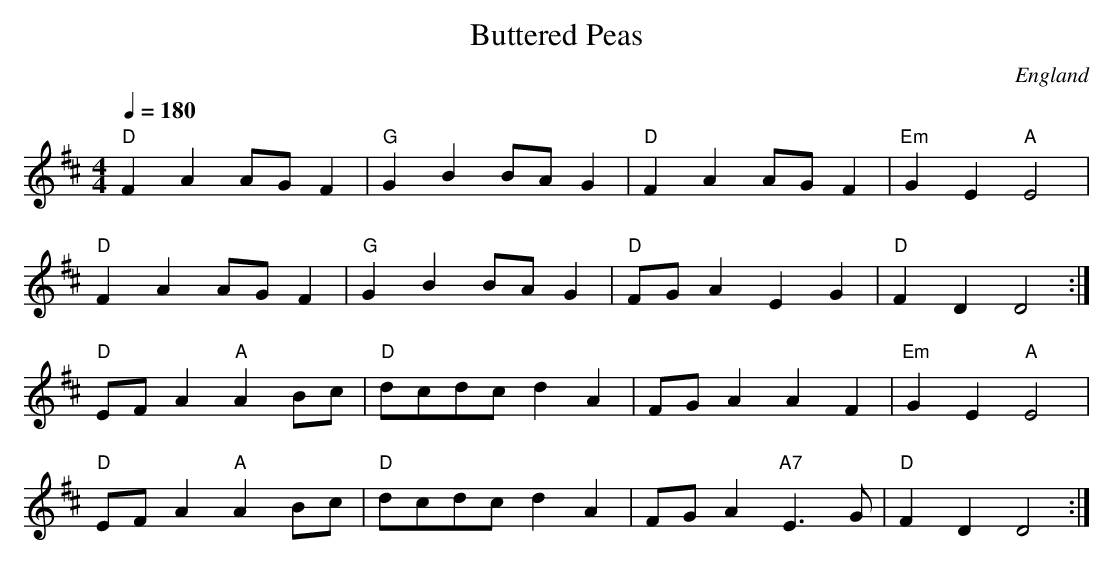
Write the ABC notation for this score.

X:1
T:Buttered Peas
O:England
M:4/4
L:1/8
Q:1/4=180
K:D
"D" F2 A2 AG F2 | "G" G2 B2 BA G2 | "D" F2 A2 AG F2 | "Em" G2 E2 "A" E4 |
"D" F2 A2 AG F2 | "G" G2 B2 BA G2 | "D" FG A2 E2 G2 | "D" F2 D2 D4 :|
"D" EF A2 "A" A2 Bc | "D" dcdc d2 A2 | FG A2 A2 F2 | "Em" G2 E2 "A" E4 |
"D" EF A2 "A" A2 Bc | "D" dcdc d2 A2 | FG A2 "A7" E2>G2 | "D" F2 D2 D4 :|
